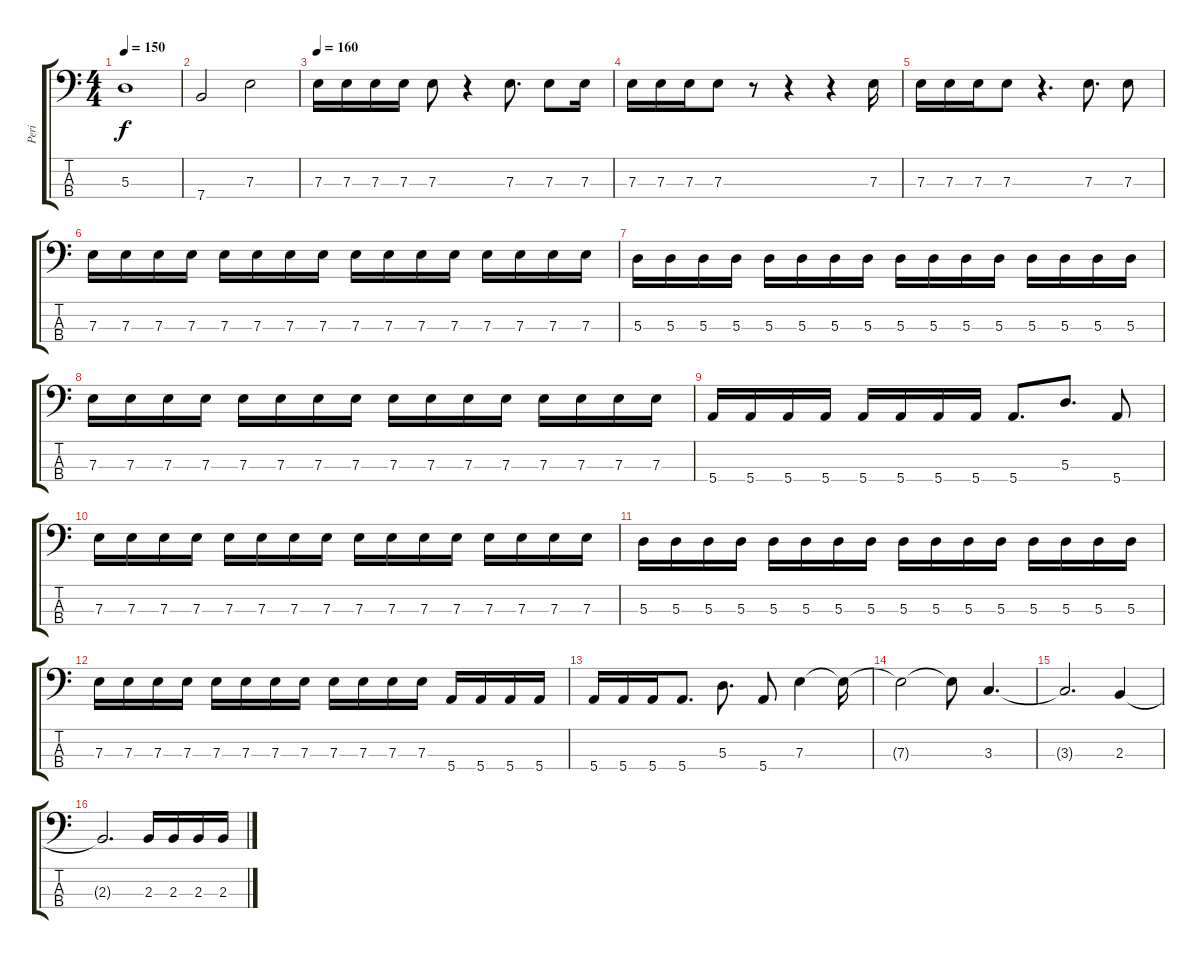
\track ("Peri" "Peri") {instrument electricbassfinger}
\staff {score tabs}
\tuning (G2 D2 A1 E1) {hide}
\ts (4 4)
\tempo 150
\clef f4
\ks c
5.3.1{dy f} |
7.4.2 7.3.2 |
\tempo 160
7.3.16 7.3.16 7.3.16 7.3.16 7.3.8 r.4 7.3.8{d} 7.3.8 7.3.16 |
7.3.16 7.3.16 7.3.16 7.3.8 r.8 r.4 r.4 7.3.16 |
7.3.16 7.3.16 7.3.16 7.3.8 r.4{d} 7.3.8{d} 7.3.8 |
7.3.16 7.3.16 7.3.16 7.3.16 7.3.16 7.3.16 7.3.16 7.3.16 7.3.16 7.3.16 7.3.16 7.3.16 7.3.16 7.3.16 7.3.16 7.3.16 |
5.3.16 5.3.16 5.3.16 5.3.16 5.3.16 5.3.16 5.3.16 5.3.16 5.3.16 5.3.16 5.3.16 5.3.16 5.3.16 5.3.16 5.3.16 5.3.16 |
7.3.16 7.3.16 7.3.16 7.3.16 7.3.16 7.3.16 7.3.16 7.3.16 7.3.16 7.3.16 7.3.16 7.3.16 7.3.16 7.3.16 7.3.16 7.3.16 |
5.4.16 5.4.16 5.4.16 5.4.16 5.4.16 5.4.16 5.4.16 5.4.16 5.4.8{d} 5.3.8{d} 5.4.8 |
7.3.16 7.3.16 7.3.16 7.3.16 7.3.16 7.3.16 7.3.16 7.3.16 7.3.16 7.3.16 7.3.16 7.3.16 7.3.16 7.3.16 7.3.16 7.3.16 |
5.3.16 5.3.16 5.3.16 5.3.16 5.3.16 5.3.16 5.3.16 5.3.16 5.3.16 5.3.16 5.3.16 5.3.16 5.3.16 5.3.16 5.3.16 5.3.16 |
7.3.16 7.3.16 7.3.16 7.3.16 7.3.16 7.3.16 7.3.16 7.3.16 7.3.16 7.3.16 7.3.16 7.3.16 5.4.16 5.4.16 5.4.16 5.4.16 |
5.4.16 5.4.16 5.4.16 5.4.8{d} 5.3.8{d} 5.4.8 7.3.4 7.3{t}.16 |
7.3{t}.2 7.3{t}.8 3.3.4{d} |
3.3{t}.2{d} 2.3.4 |
2.3{t}.2{d} 2.3.16 2.3.16 2.3.16 2.3.16
